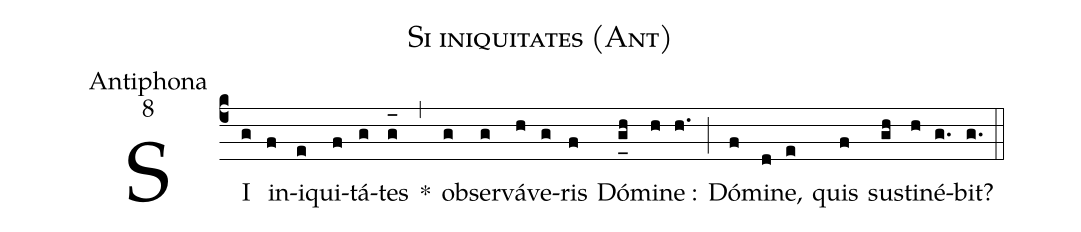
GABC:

name:Si iniquitates (Ant);
office-part:Antiphona;
mode:8;
%%
(c4) SI(g) in(f)i(e)qui(f)tá(g)tes(g_[oh:h]) *(,) ob(g)ser(g)vá(h)ve(g)ris(f) Dó(g_[uh:l]h)mi(h)ne :(h.) (;) Dó(f)mi(d)ne,(e) quis(f) sus(gh)ti(h)né(g.)bit?(g.) (::)
